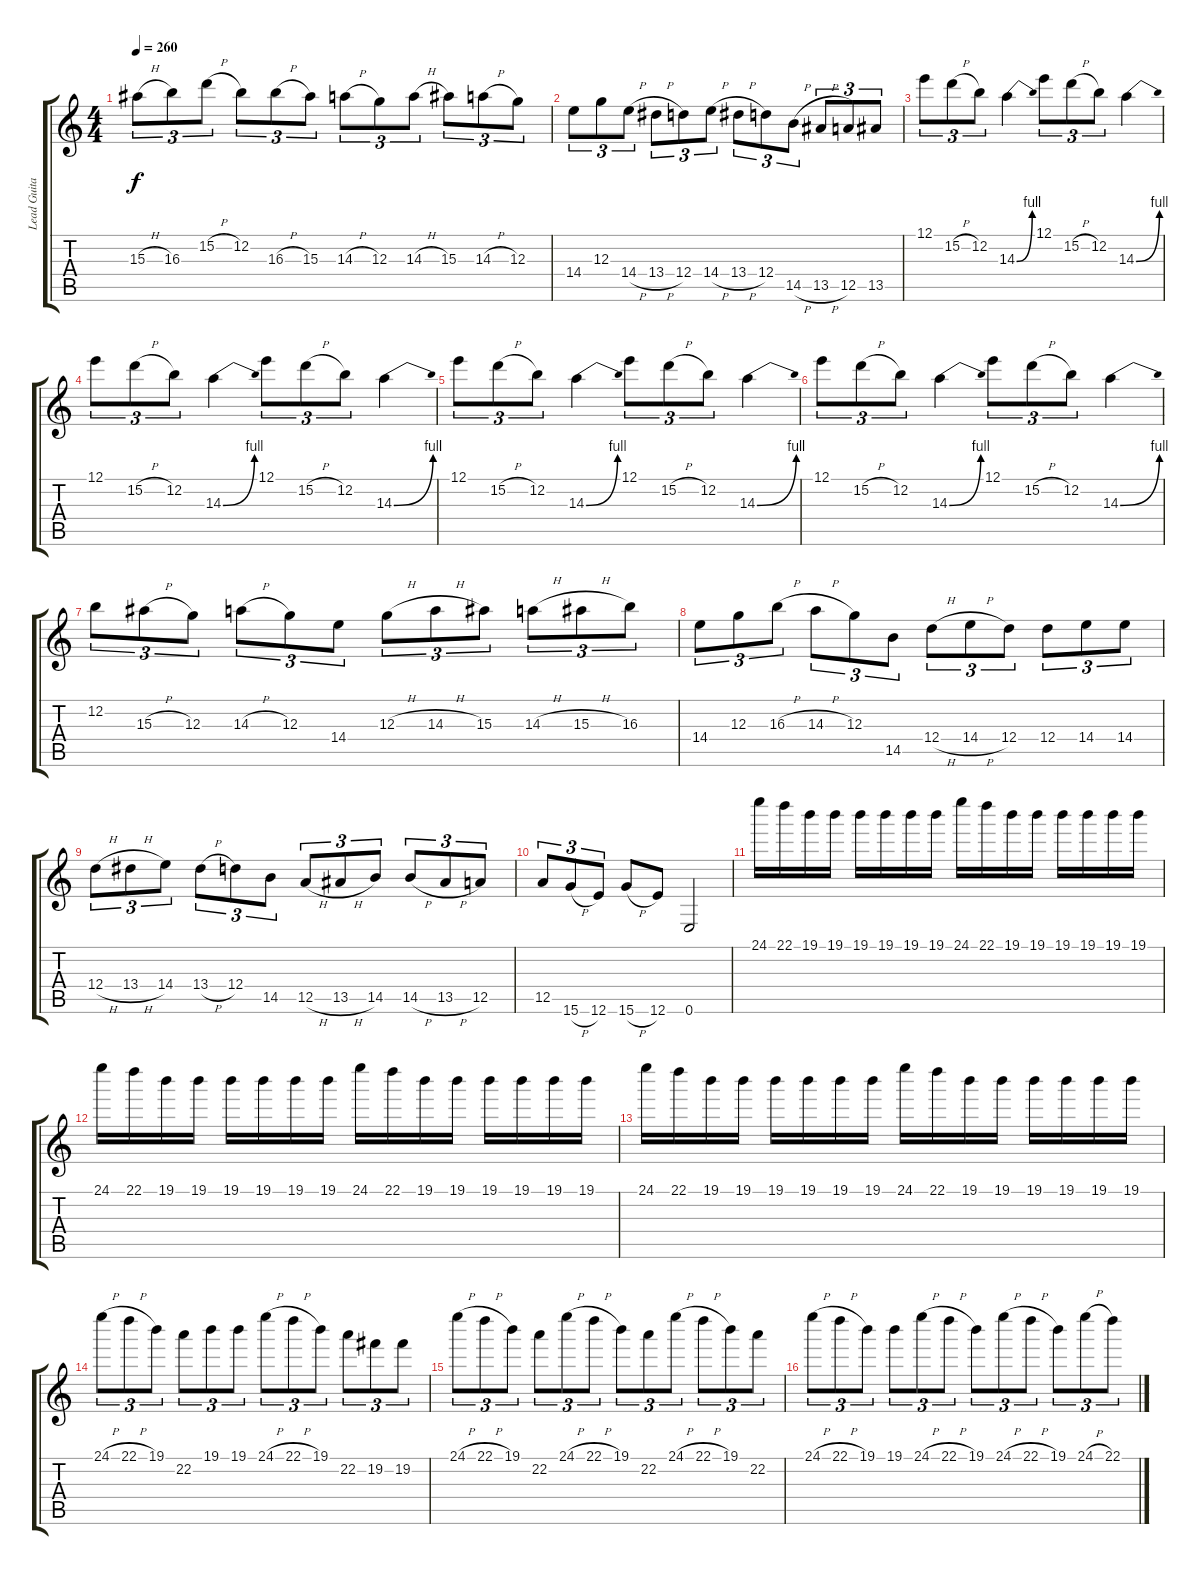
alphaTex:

\track ("Lead Guitar (Dave Mustaine)" "Lead Guita") {instrument distortionguitar}
\staff {score tabs}
\tuning (E4 B3 G3 D3 A2 E2) {hide}
\ts (4 4)
\tempo 260
\clef g2
\ks c
15.3{h}.8{tu (3 2) dy f} 16.3.8{tu (3 2)} 15.2{h}.8{tu (3 2)} 12.2.8{tu (3 2)} 16.3{h}.8{tu (3 2)} 15.3.8{tu (3 2)} 14.3{h}.8{tu (3 2)} 12.3.8{tu (3 2)} 14.3{h}.8{tu (3 2)} 15.3.8{tu (3 2)} 14.3{h}.8{tu (3 2)} 12.3.8{tu (3 2)} |
14.4.8{tu (3 2)} 12.3.8{tu (3 2)} 14.4{h}.8{tu (3 2)} 13.4{h}.8{tu (3 2)} 12.4.8{tu (3 2)} 14.4{h}.8{tu (3 2)} 13.4{h}.8{tu (3 2)} 12.4.8{tu (3 2)} 14.5{h}.8{tu (3 2)} 13.5{h}.8{tu (3 2)} 12.5.8{tu (3 2)} 13.5.8{tu (3 2)} |
12.1.8{tu (3 2)} 15.2{h}.8{tu (3 2)} 12.2.8{tu (3 2)} 14.3{be (bend 0 0 60 4)}.4 12.1.8{tu (3 2)} 15.2{h}.8{tu (3 2)} 12.2.8{tu (3 2)} 14.3{be (bend 0 0 60 4)}.4 |
12.1.8{tu (3 2)} 15.2{h}.8{tu (3 2)} 12.2.8{tu (3 2)} 14.3{be (bend 0 0 60 4)}.4 12.1.8{tu (3 2)} 15.2{h}.8{tu (3 2)} 12.2.8{tu (3 2)} 14.3{be (bend 0 0 60 4)}.4 |
12.1.8{tu (3 2)} 15.2{h}.8{tu (3 2)} 12.2.8{tu (3 2)} 14.3{be (bend 0 0 60 4)}.4 12.1.8{tu (3 2)} 15.2{h}.8{tu (3 2)} 12.2.8{tu (3 2)} 14.3{be (bend 0 0 60 4)}.4 |
12.1.8{tu (3 2)} 15.2{h}.8{tu (3 2)} 12.2.8{tu (3 2)} 14.3{be (bend 0 0 60 4)}.4 12.1.8{tu (3 2)} 15.2{h}.8{tu (3 2)} 12.2.8{tu (3 2)} 14.3{be (bend 0 0 60 4)}.4 |
12.2.8{tu (3 2)} 15.3{h}.8{tu (3 2)} 12.3.8{tu (3 2)} 14.3{h}.8{tu (3 2)} 12.3.8{tu (3 2)} 14.4.8{tu (3 2)} 12.3{h}.8{tu (3 2)} 14.3{h}.8{tu (3 2)} 15.3.8{tu (3 2)} 14.3{h}.8{tu (3 2)} 15.3{h}.8{tu (3 2)} 16.3.8{tu (3 2)} |
14.4.8{tu (3 2)} 12.3.8{tu (3 2)} 16.3{h}.8{tu (3 2)} 14.3{h}.8{tu (3 2)} 12.3.8{tu (3 2)} 14.5.8{tu (3 2)} 12.4{h}.8{tu (3 2)} 14.4{h}.8{tu (3 2)} 12.4.8{tu (3 2)} 12.4.8{tu (3 2)} 14.4.8{tu (3 2)} 14.4.8{tu (3 2)} |
12.4{h}.8{tu (3 2)} 13.4{h}.8{tu (3 2)} 14.4.8{tu (3 2)} 13.4{h}.8{tu (3 2)} 12.4.8{tu (3 2)} 14.5.8{tu (3 2)} 12.5{h}.8{tu (3 2)} 13.5{h}.8{tu (3 2)} 14.5.8{tu (3 2)} 14.5{h}.8{tu (3 2)} 13.5{h}.8{tu (3 2)} 12.5.8{tu (3 2)} |
12.5.8{tu (3 2)} 15.6{h}.8{tu (3 2)} 12.6.8{tu (3 2)} 15.6{h}.8 12.6.8 0.6.2 |
24.1.16 22.1.16 19.1.16 19.1.16 19.1.16 19.1.16 19.1.16 19.1.16 24.1.16 22.1.16 19.1.16 19.1.16 19.1.16 19.1.16 19.1.16 19.1.16 |
24.1.16 22.1.16 19.1.16 19.1.16 19.1.16 19.1.16 19.1.16 19.1.16 24.1.16 22.1.16 19.1.16 19.1.16 19.1.16 19.1.16 19.1.16 19.1.16 |
24.1.16 22.1.16 19.1.16 19.1.16 19.1.16 19.1.16 19.1.16 19.1.16 24.1.16 22.1.16 19.1.16 19.1.16 19.1.16 19.1.16 19.1.16 19.1.16 |
24.1{h}.8{tu (3 2)} 22.1{h}.8{tu (3 2)} 19.1.8{tu (3 2)} 22.2.8{tu (3 2)} 19.1.8{tu (3 2)} 19.1.8{tu (3 2)} 24.1{h}.8{tu (3 2)} 22.1{h}.8{tu (3 2)} 19.1.8{tu (3 2)} 22.2.8{tu (3 2)} 19.2.8{tu (3 2)} 19.2.8{tu (3 2)} |
24.1{h}.8{tu (3 2)} 22.1{h}.8{tu (3 2)} 19.1.8{tu (3 2)} 22.2.8{tu (3 2)} 24.1{h}.8{tu (3 2)} 22.1{h}.8{tu (3 2)} 19.1.8{tu (3 2)} 22.2.8{tu (3 2)} 24.1{h}.8{tu (3 2)} 22.1{h}.8{tu (3 2)} 19.1.8{tu (3 2)} 22.2.8{tu (3 2)} |
24.1{h}.8{tu (3 2)} 22.1{h}.8{tu (3 2)} 19.1.8{tu (3 2)} 19.1.8{tu (3 2)} 24.1{h}.8{tu (3 2)} 22.1{h}.8{tu (3 2)} 19.1.8{tu (3 2)} 24.1{h}.8{tu (3 2)} 22.1{h}.8{tu (3 2)} 19.1.8{tu (3 2)} 24.1{h}.8{tu (3 2)} 22.1{h}.8{tu (3 2)}
